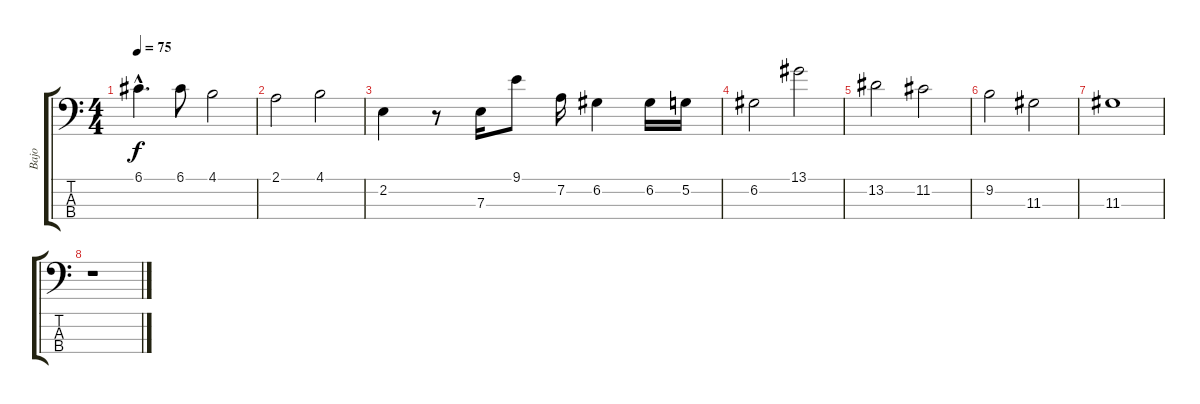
\track ("Bajo" "Bajo") {instrument electricbassfinger}
\staff {score tabs}
\tuning (G2 D2 A1 E1) {hide}
\ts (4 4)
\tempo 75
\clef f4
\ks c
6.1{hac}.4{d dy f} 6.1.8 4.1.2 |
2.1.2 4.1.2 |
2.2.4 r.8 7.3.16 9.1.8 7.2.16 6.2.4 6.2.16 5.2.16 |
6.2.2 13.1.2 |
13.2.2 11.2.2 |
9.2.2 11.3.2 |
11.3.1 |
r.1
